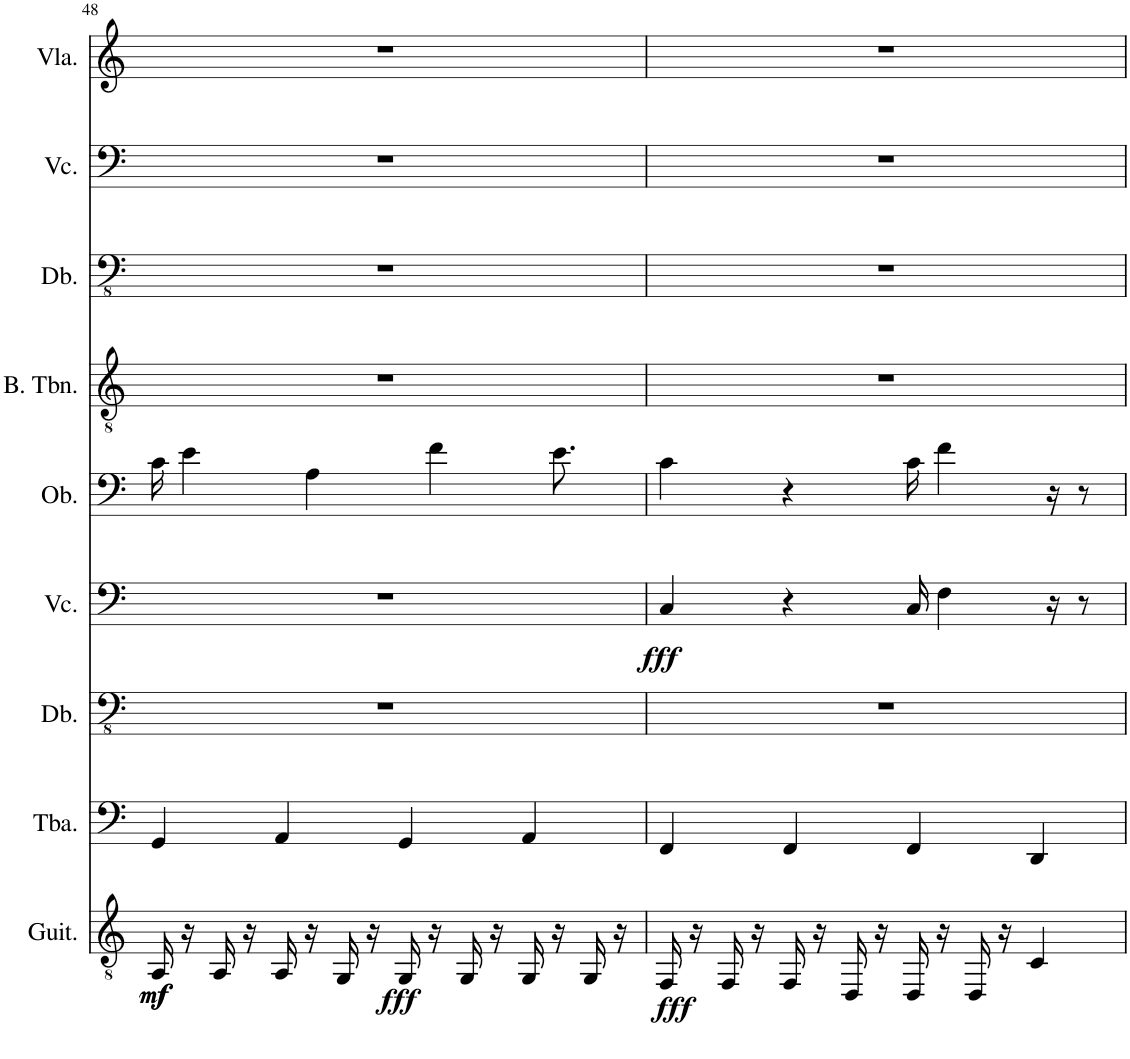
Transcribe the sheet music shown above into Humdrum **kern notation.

**kern	**dynam	**kern	**kern	**kern	**dynam	**kern	**kern	**kern	**kern	**kern
*part9	*part9	*part8	*part7	*part6	*part6	*part5	*part4	*part3	*part2	*part1
*staff9	*staff9	*staff8	*staff7	*staff6	*staff6	*staff5	*staff4	*staff3	*staff2	*staff1
*I"Classical Guitar	*	*I"Tuba	*I"Double Bass	*I"Violoncello	*	*I"Oboe	*I"Bass Trombone	*I"Double Bass	*I"Violoncello	*I"Viola
*I'Guit.	*	*I'Tba.	*I'Db.	*I'Vc.	*	*I'Ob.	*I'B. Tbn.	*I'Db.	*I'Vc.	*I'Vla.
!!LO:PB:g=z
*clefGv2	*	*clefF4	*clefFv4	*clefF4	*	*clefF4	*clefGv2	*clefFv4	*clefF4	*clefG2
*	*	*	*Trd7c12	*	*	*	*	*Trd7c12	*	*
*k[]	*	*k[]	*k[]	*k[]	*	*k[]	*k[]	*k[]	*k[]	*k[]
*M4/4	*	*M4/4	*M4/4	*M4/4	*	*M4/4	*M4/4	*M4/4	*M4/4	*M4/4
=48	=48	=48	=48	=48	=48	=48	=48	=48	=48	=48
!	!LO:DY:b	!	!	!	!	!	!	!	!	!
!	!LO:DY:n=1:b	!	!	!	!	!	!	!	!	!
16AA/	mf mf	4GG/	1r	1r	.	16c\	1r	1r	1r	1r
16r	.	.	.	.	.	4e\	.	.	.	.
16AA/	.	.	.	.	.	.	.	.	.	.
16r	.	.	.	.	.	.	.	.	.	.
16AA/	.	4AA/	.	.	.	.	.	.	.	.
16r	.	.	.	.	.	4A\	.	.	.	.
16GG/	.	.	.	.	.	.	.	.	.	.
16r	.	.	.	.	.	.	.	.	.	.
!	!LO:DY:n=2:b	!	!	!	!	!	!	!	!	!
16GG/	fff	4GG/	.	.	.	.	.	.	.	.
16r	.	.	.	.	.	4f\	.	.	.	.
16GG/	.	.	.	.	.	.	.	.	.	.
16r	.	.	.	.	.	.	.	.	.	.
16GG/	.	4AA/	.	.	.	.	.	.	.	.
16r	.	.	.	.	.	8.e\	.	.	.	.
16GG/	.	.	.	.	.	.	.	.	.	.
16r	.	.	.	.	.	.	.	.	.	.
=49	=49	=49	=49	=49	=49	=49	=49	=49	=49	=49
!	!LO:DY:b	!	!	!	!LO:DY:b	!	!	!	!	!
16FF/	fff	4FF/	1r	4C/	fff	4c\	1r	1r	1r	1r
16r	.	.	.	.	.	.	.	.	.	.
16FF/	.	.	.	.	.	.	.	.	.	.
16r	.	.	.	.	.	.	.	.	.	.
16FF/	.	4FF/	.	4r	.	4r	.	.	.	.
16r	.	.	.	.	.	.	.	.	.	.
16DD/	.	.	.	.	.	.	.	.	.	.
16r	.	.	.	.	.	.	.	.	.	.
16DD/	.	4FF/	.	16C/	.	16c\	.	.	.	.
16r	.	.	.	4F\	.	4f\	.	.	.	.
16DD/	.	.	.	.	.	.	.	.	.	.
16r	.	.	.	.	.	.	.	.	.	.
4C/	.	4DD/	.	.	.	.	.	.	.	.
.	.	.	.	16r	.	16r	.	.	.	.
.	.	.	.	8r	.	8r	.	.	.	.
=	=	=	=	=	=	=	=	=	=	=
*-	*-	*-	*-	*-	*-	*-	*-	*-	*-	*-
